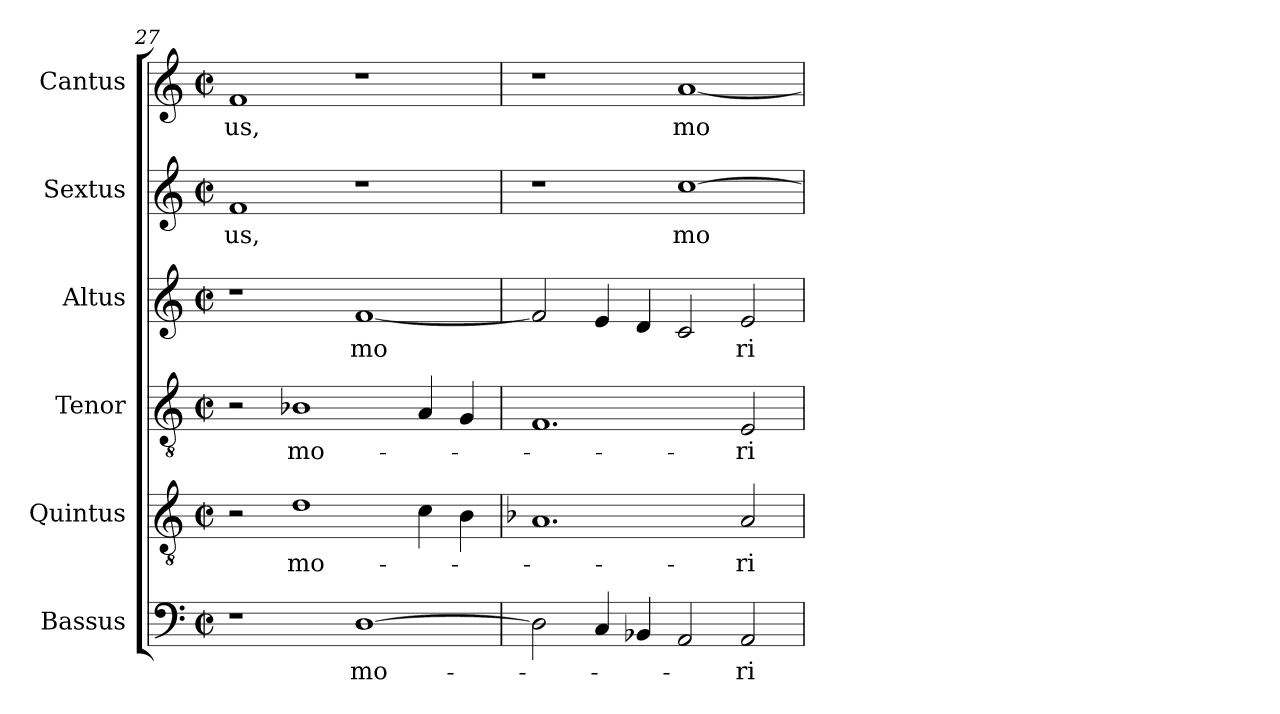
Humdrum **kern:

**kern	**text	**kern	**text	**kern	**text	**kern	**text	**kern	**text	**kern	**text
*part6	*part6	*part5	*part5	*part4	*part4	*part3	*part3	*part2	*part2	*part1	*part1
*staff6	*staff6	*staff5	*staff5	*staff4	*staff4	*staff3	*staff3	*staff2	*staff2	*staff1	*staff1
*I"Bassus	*	*I"Quintus	*	*I"Tenor	*	*I"Altus	*	*I"Sextus	*	*I"Cantus	*
*clefF4	*	*clefGv2	*	*clefGv2	*	*clefG2	*	*clefG2	*	*clefG2	*
*M2/2	*	*M2/2	*	*M2/2	*	*M2/2	*	*M2/2	*	*M2/2	*
*met(c|)	*	*met(c|)	*	*met(c|)	*	*met(c|)	*	*met(c|)	*	*met(c|)	*
=27	=27	=27	=27	=27	=27	=27	=27	=27	=27	=27	=27
!	!	!	!	!	!	!	!	!	!LO:LY:b:cj	!	!LO:LY:b:cj
1r	.	2r	.	2r	.	1r	.	1f	-us,	1f	-us,
!	!	!	!LO:LY:b:cj	!	!LO:LY:b:cj	!	!	!	!	!	!
.	.	1d	mo-	1B-	mo-	.	.	.	.	.	.
!	!LO:LY:b:cj	!	!	!	!	!	!LO:LY:b:cj	!	!	!	!
[>1D	mo-	.	.	.	.	[<1f	mo	1r	.	1r	.
.	.	4c\	.	4A/	.	.	.	.	.	.	.
.	.	4B\	.	4G/	.	.	.	.	.	.	.
=28	=28	=28	=28	=28	=28	=28	=28	=28	=28	=28	=28
*	*	*k[b-]	*	*	*	*	*	*	*	*	*
*	*	*F:	*	*	*	*	*	*	*	*	*
2D\]	.	1.A	.	1.F	.	2f/]	.	1r	.	1r	.
4C/	.	.	.	.	.	4e/	.	.	.	.	.
4BB-/	.	.	.	.	.	4d/	.	.	.	.	.
!	!	!	!	!	!	!	!	!	!LO:LY:b:cj	!	!LO:LY:b:cj
2AA/	.	.	.	.	.	2c/	.	[>1cc	mo-	[<1a	mo-
!	!LO:LY:b:cj	!	!LO:LY:b:cj	!	!LO:LY:b:cj	!	!LO:LY:b:cj	!	!	!	!
2AA/	-ri-	2A/	-ri-	2E/	-ri-	2e/	ri	.	.	.	.
=	=	=	=	=	=	=	=	=	=	=	=
*-	*-	*-	*-	*-	*-	*-	*-	*-	*-	*-	*-
